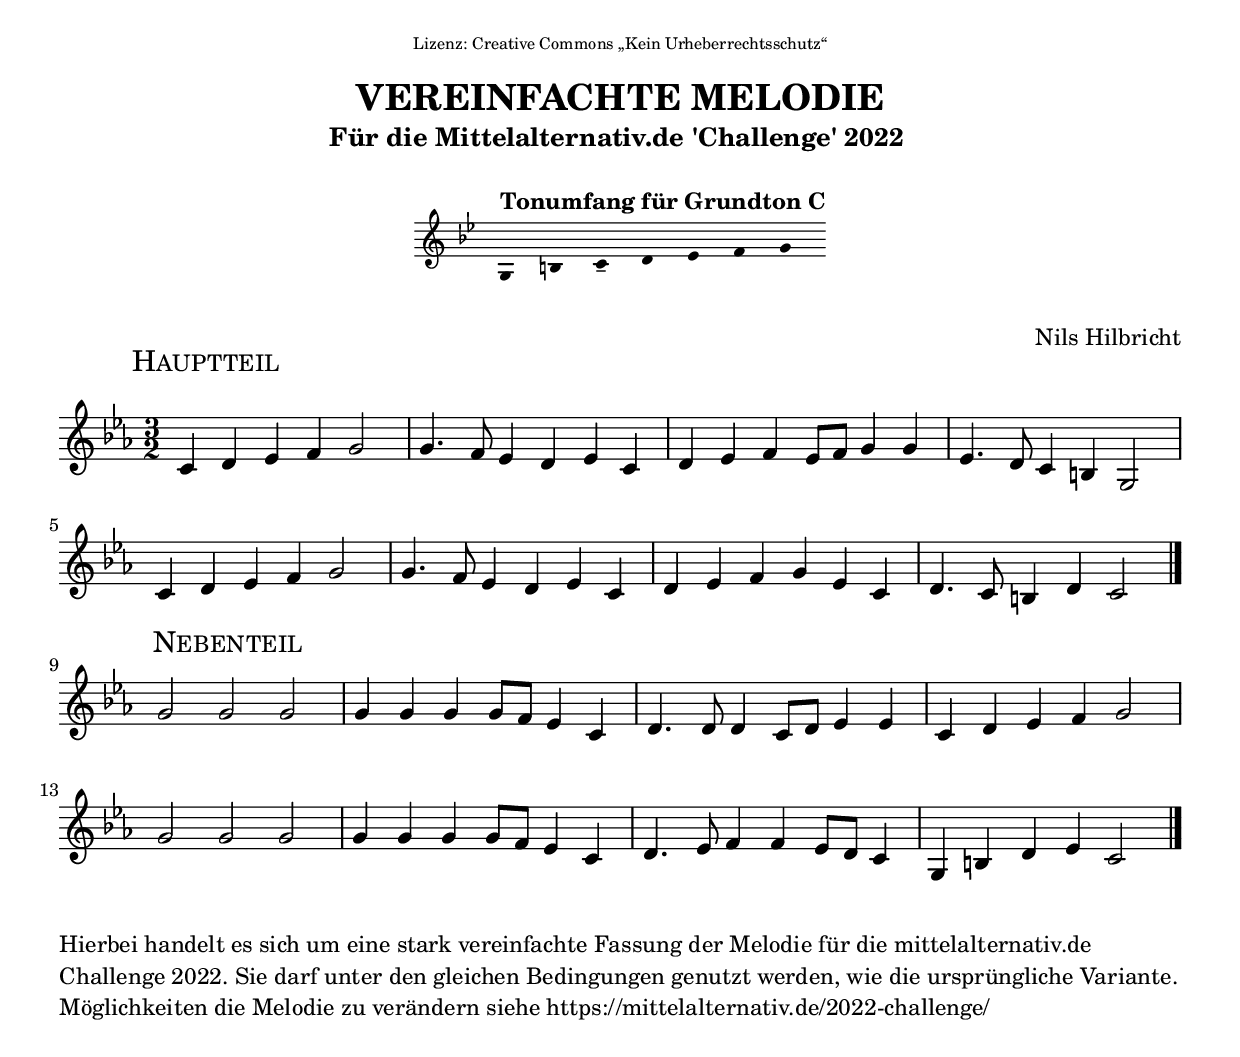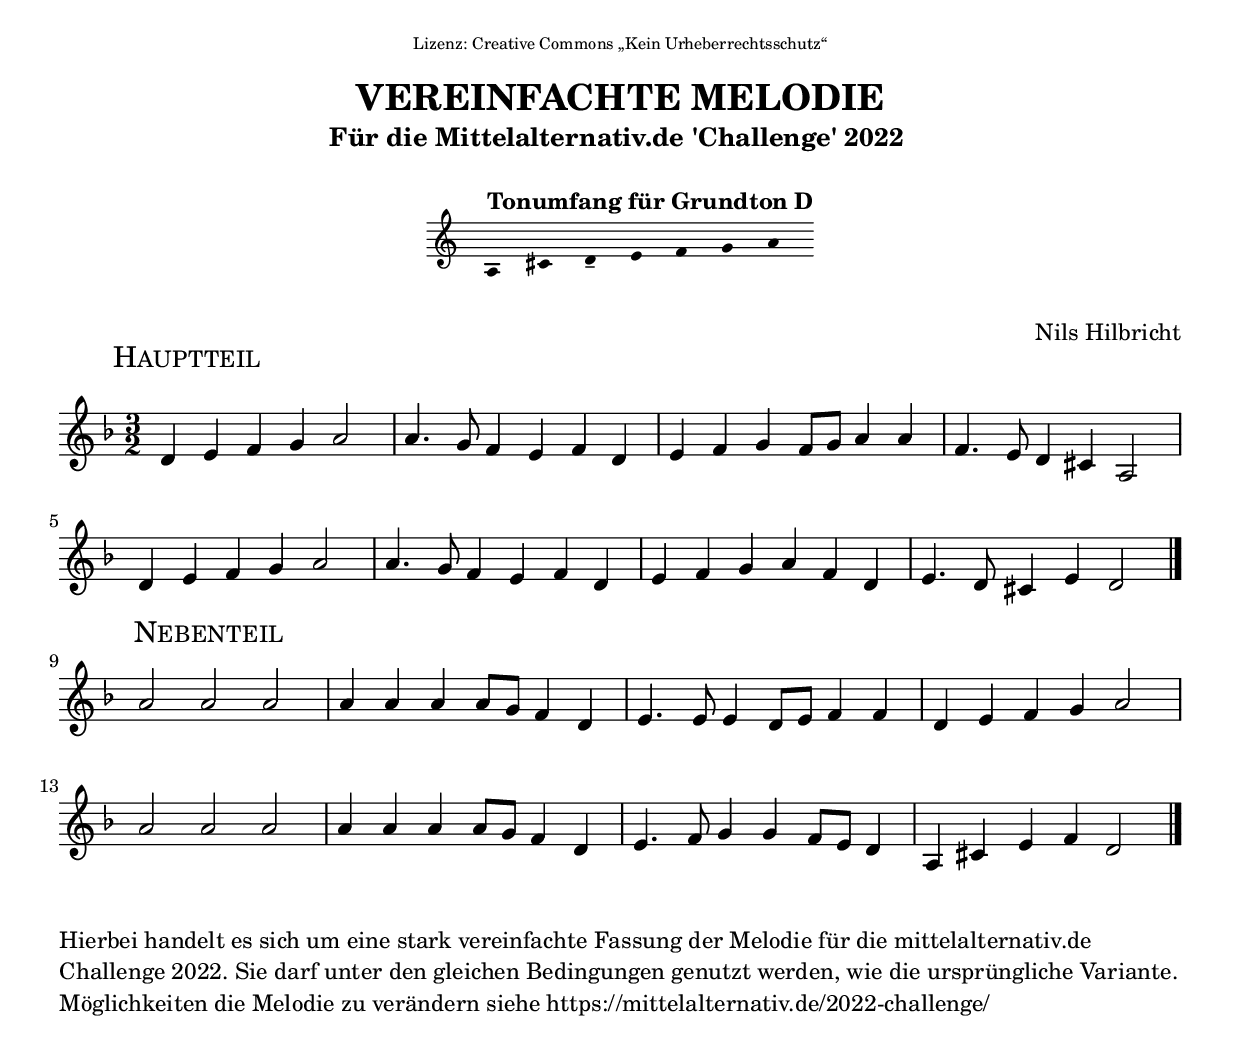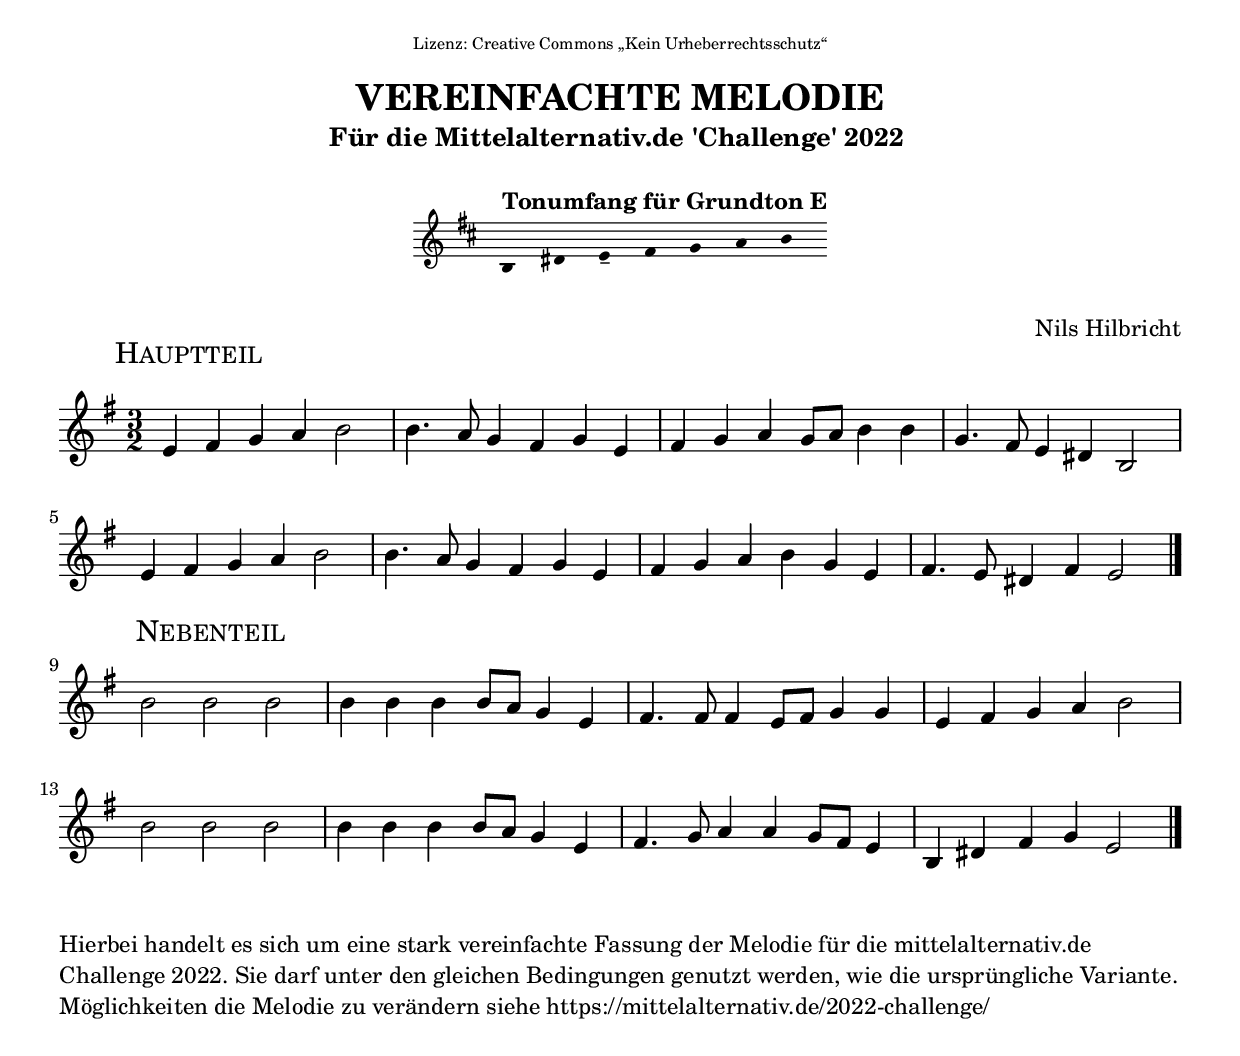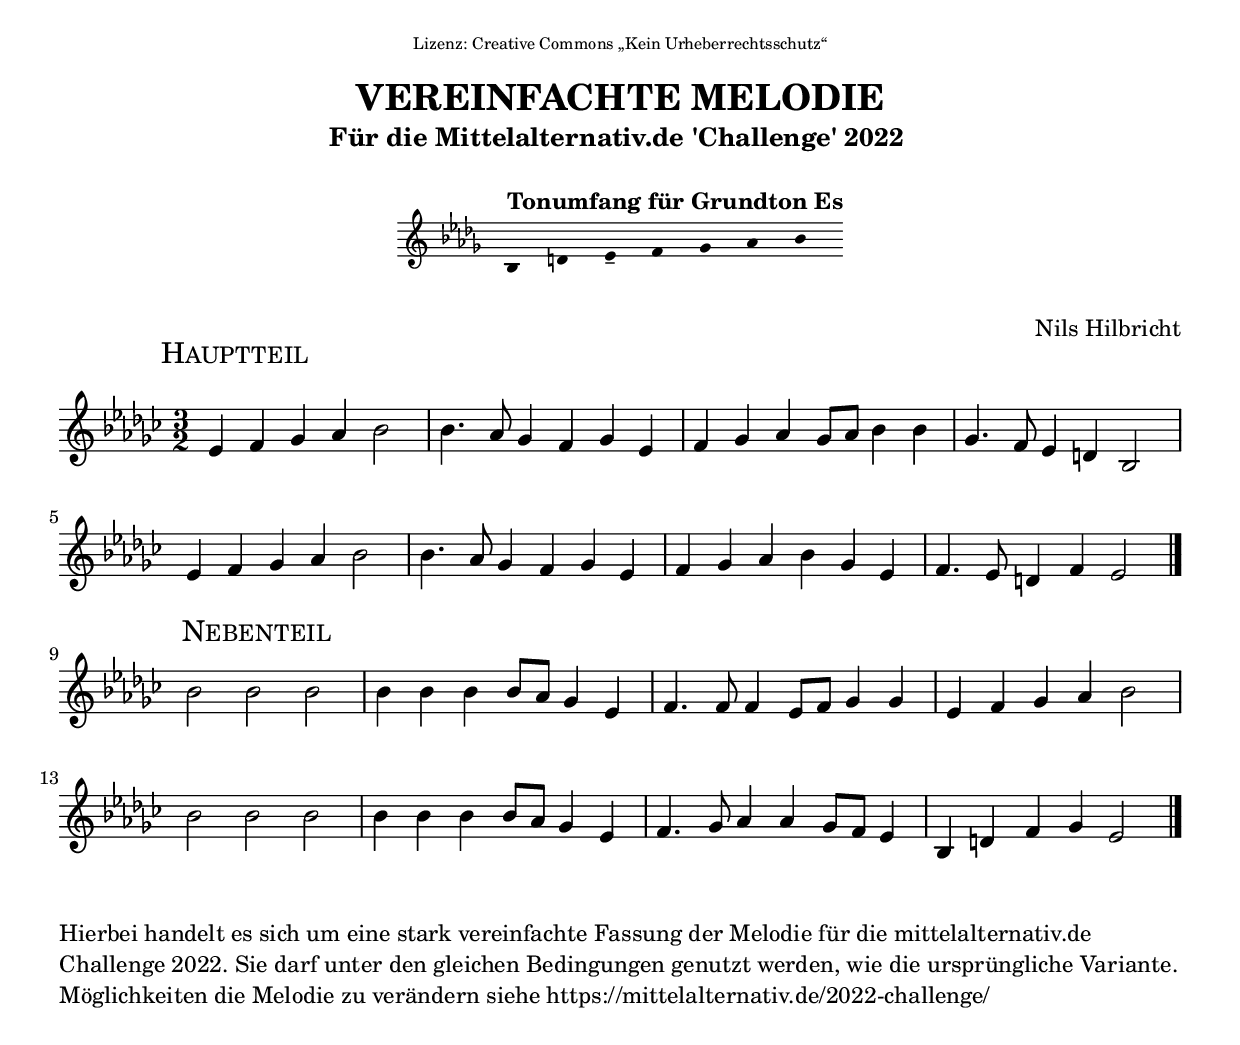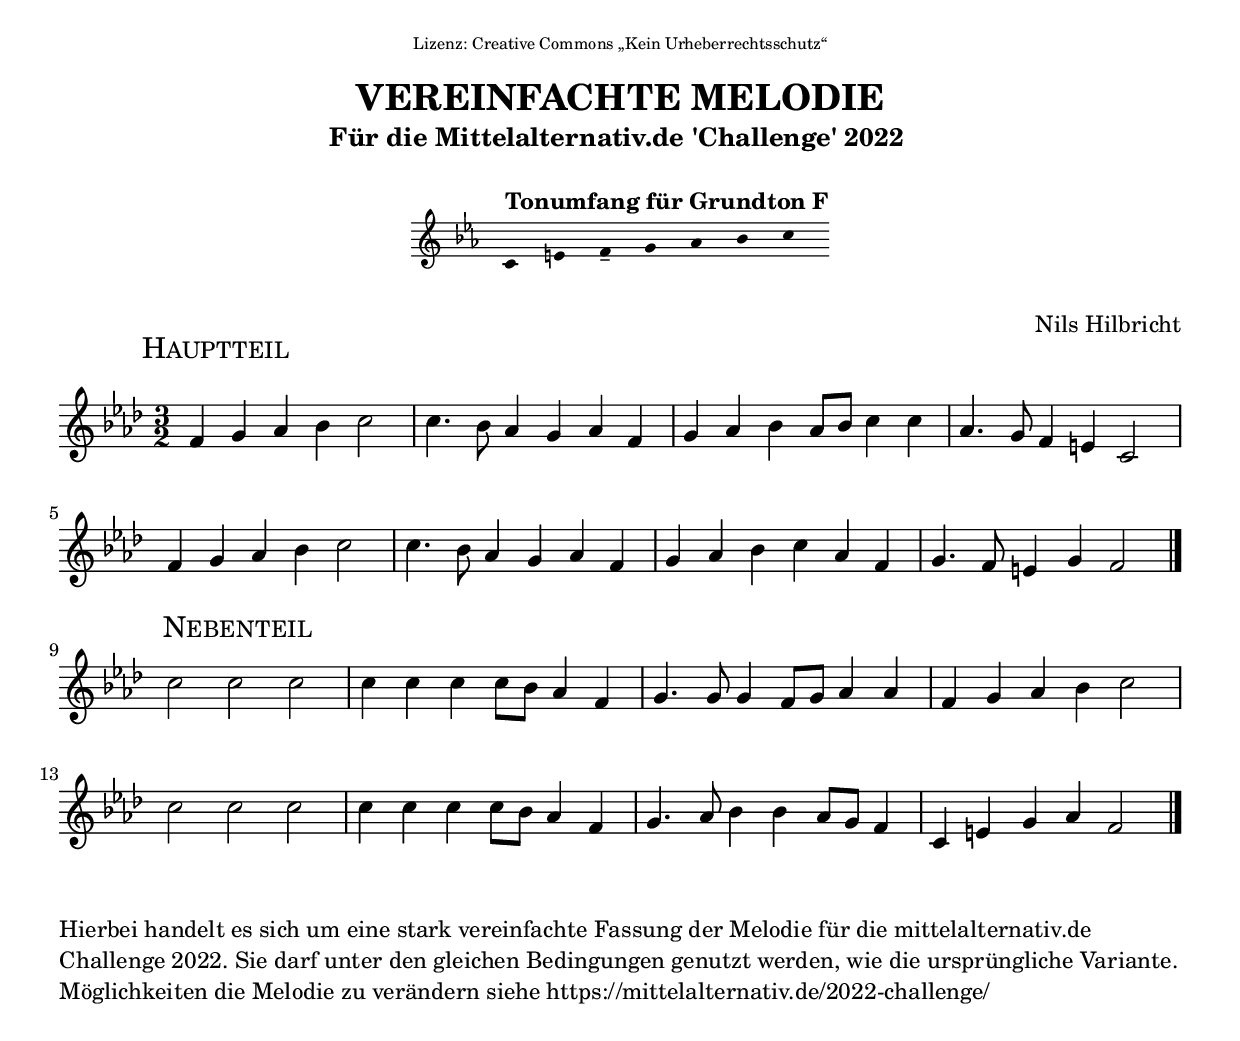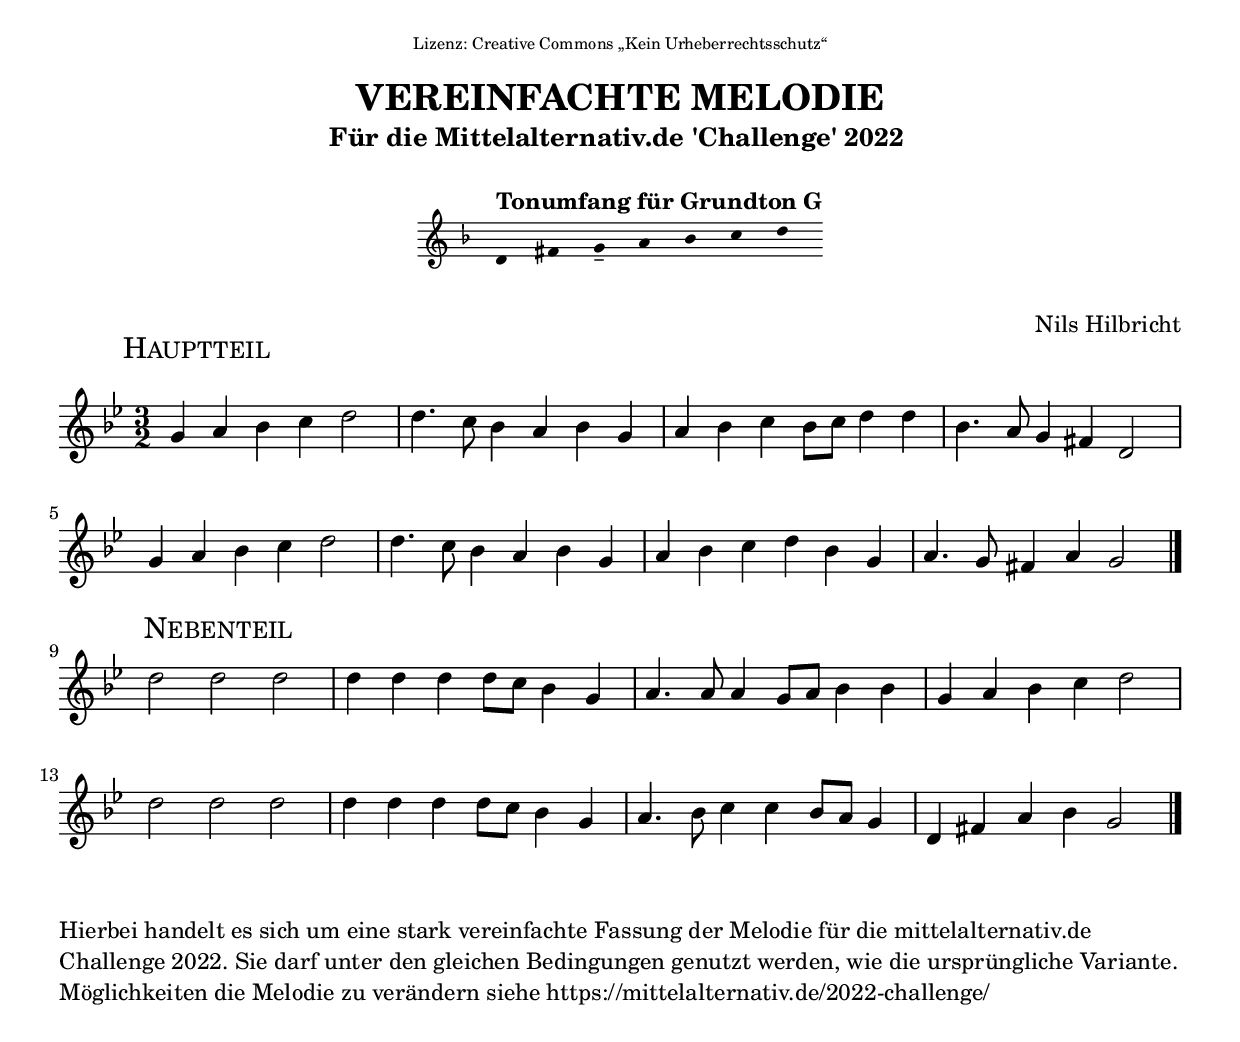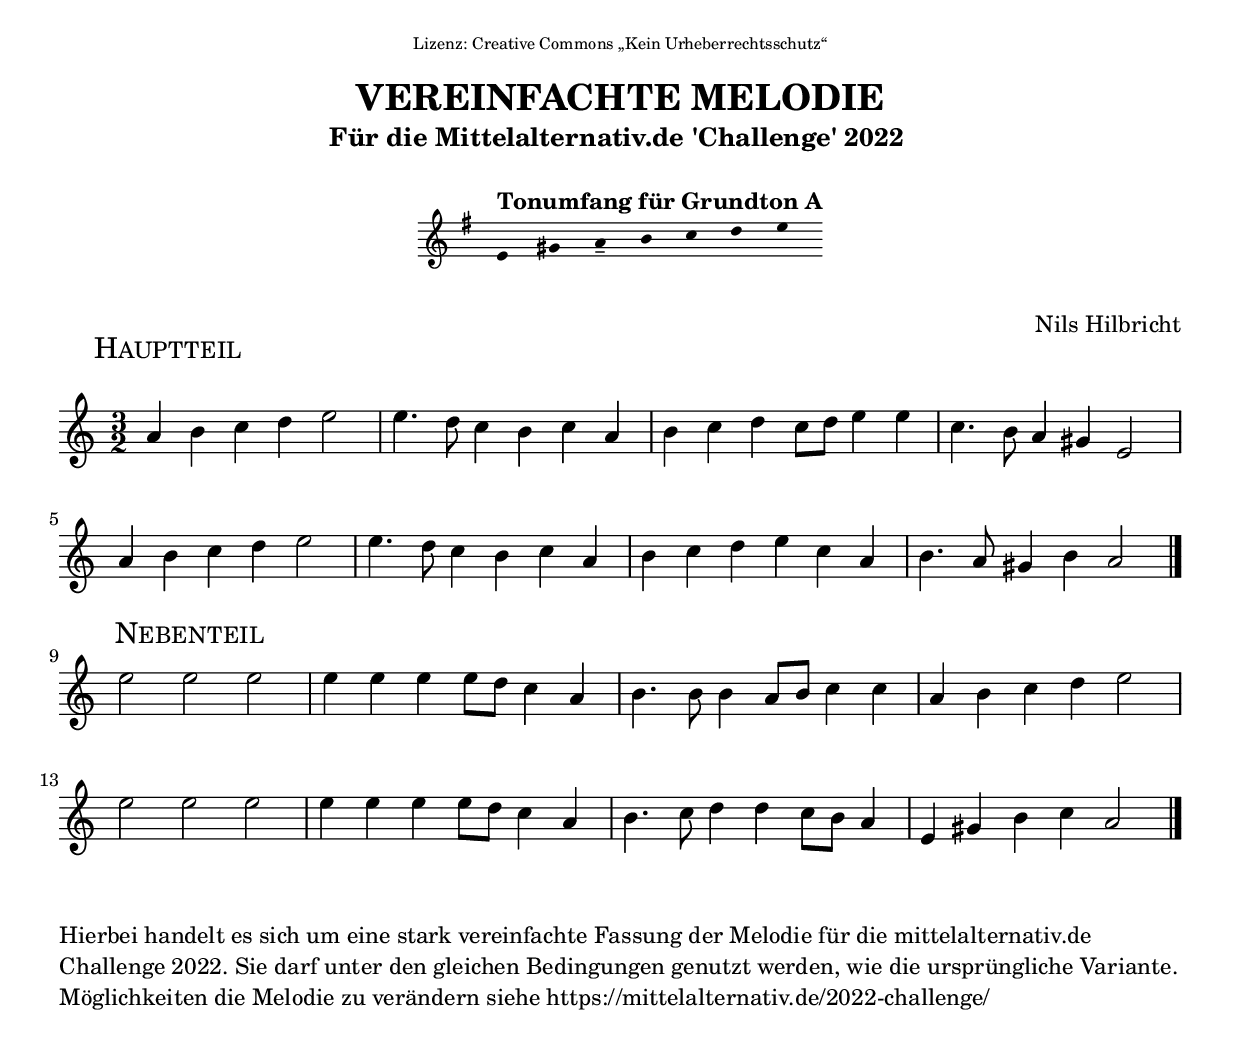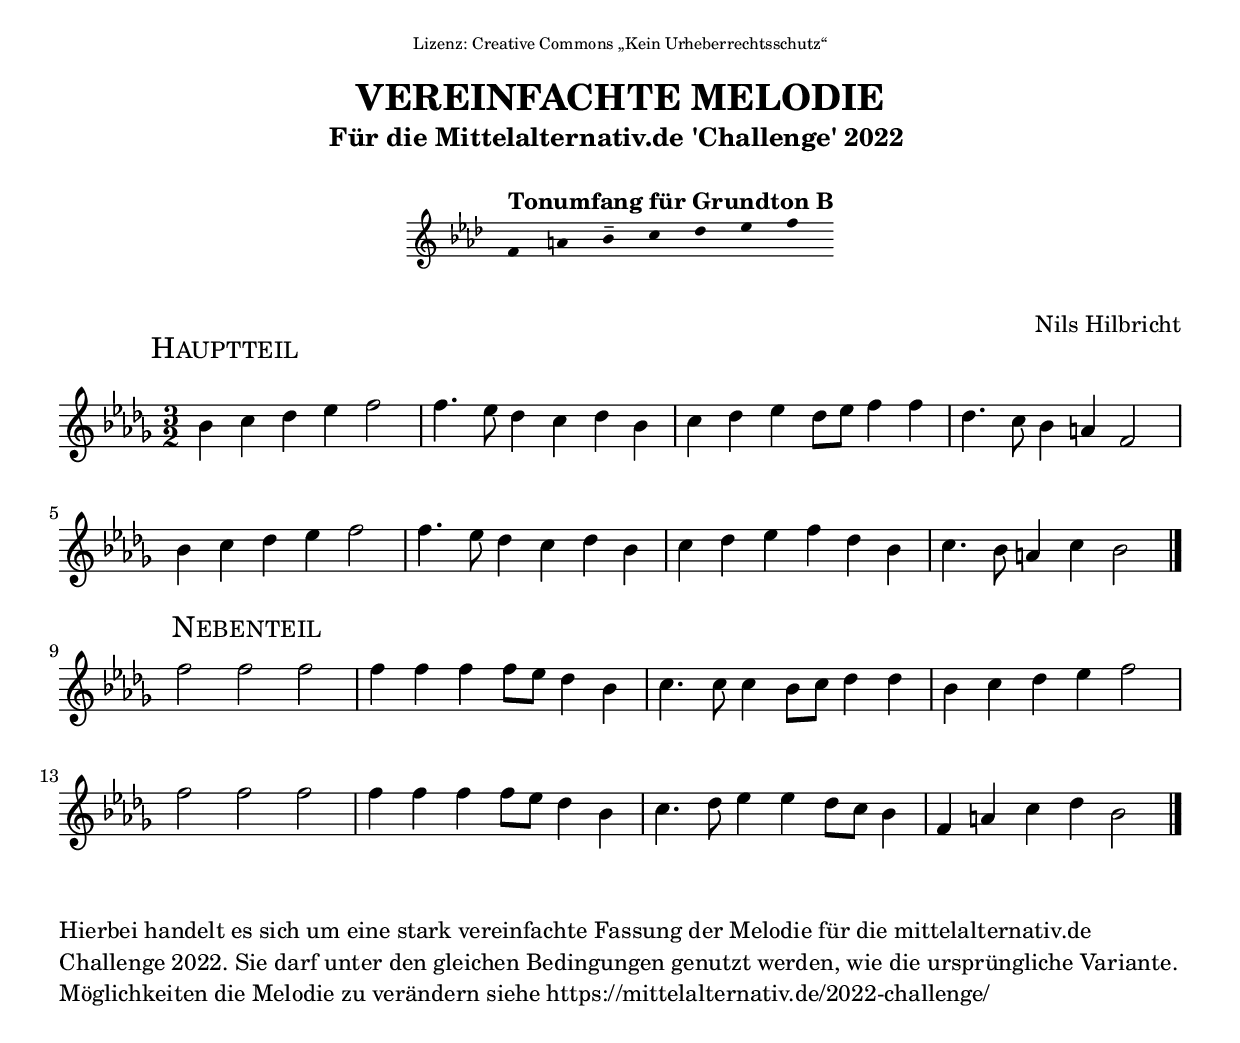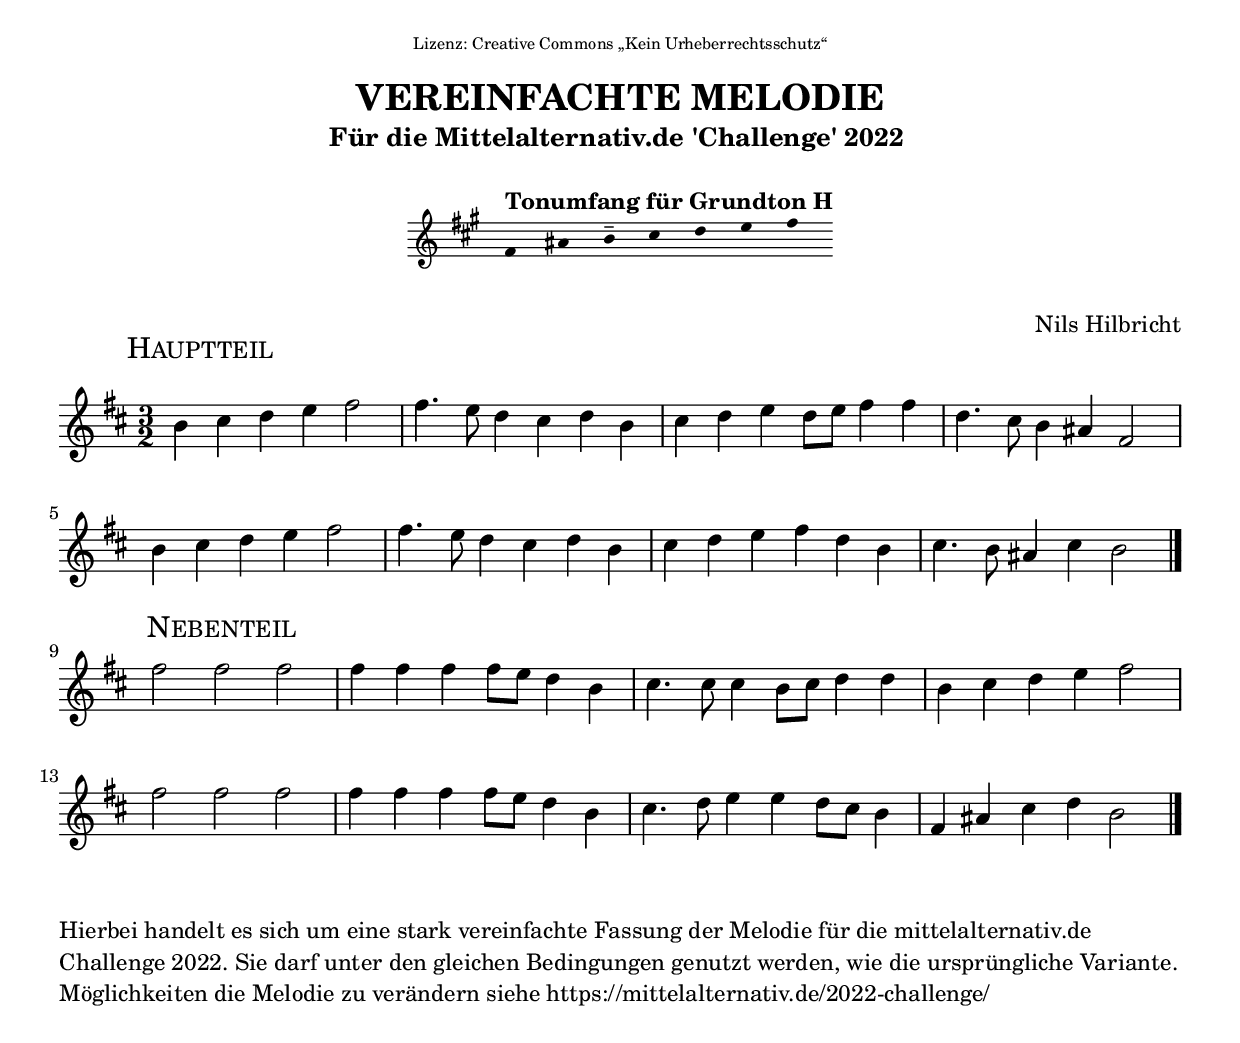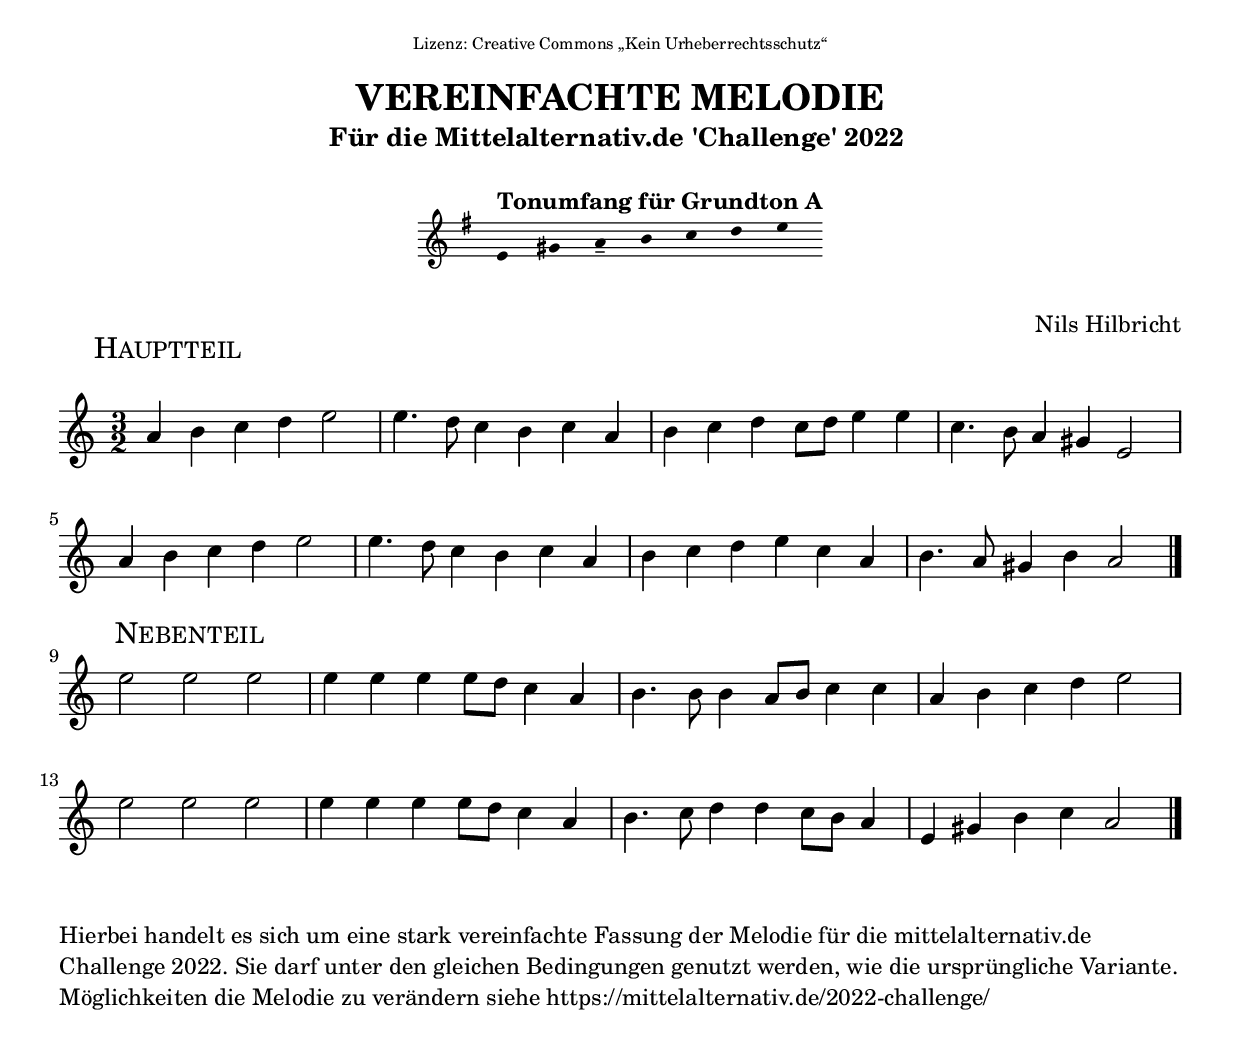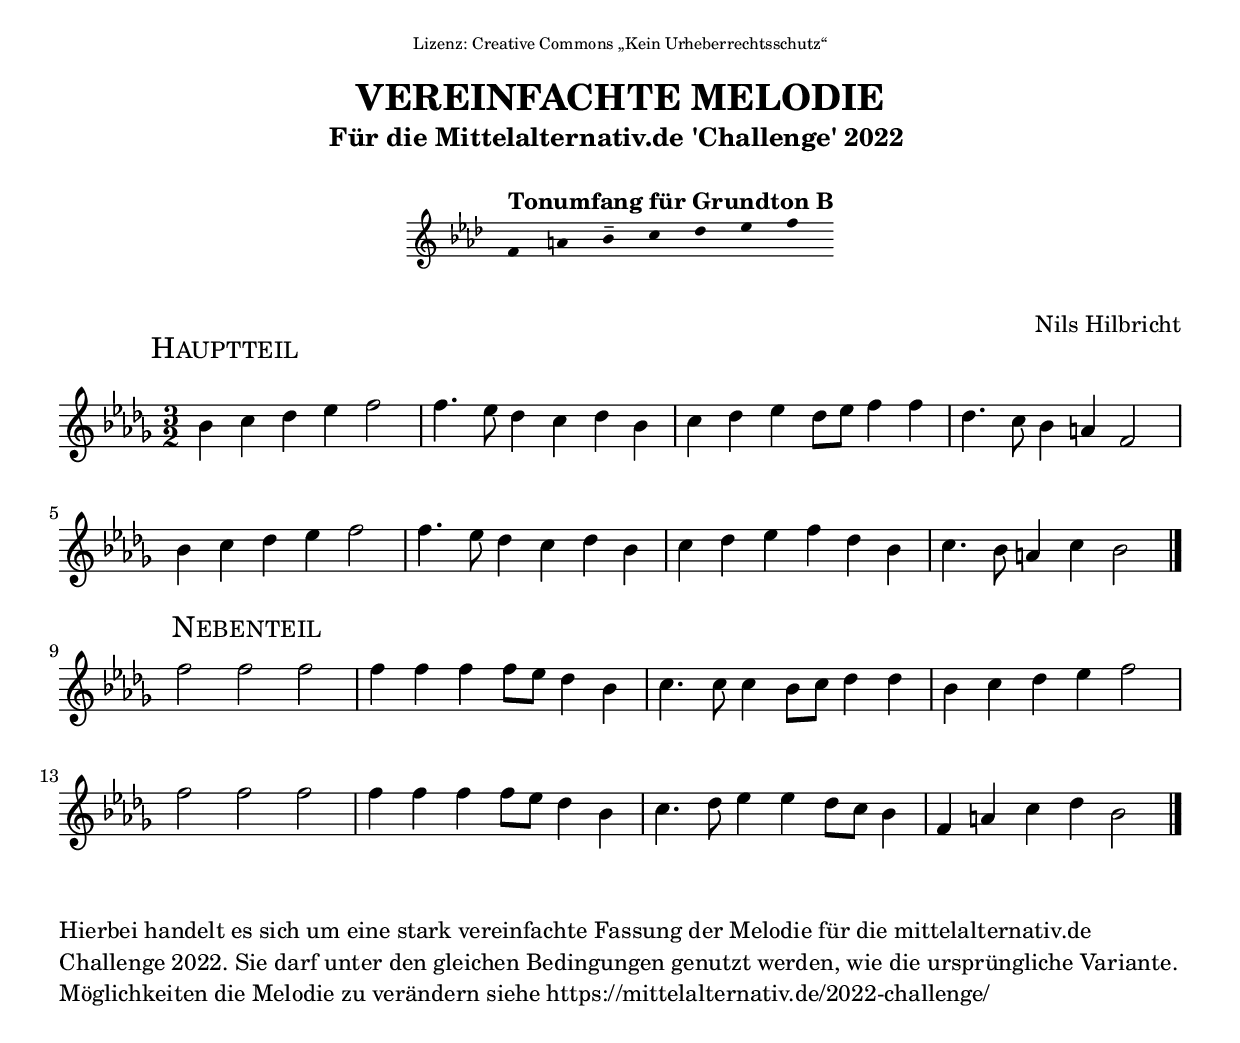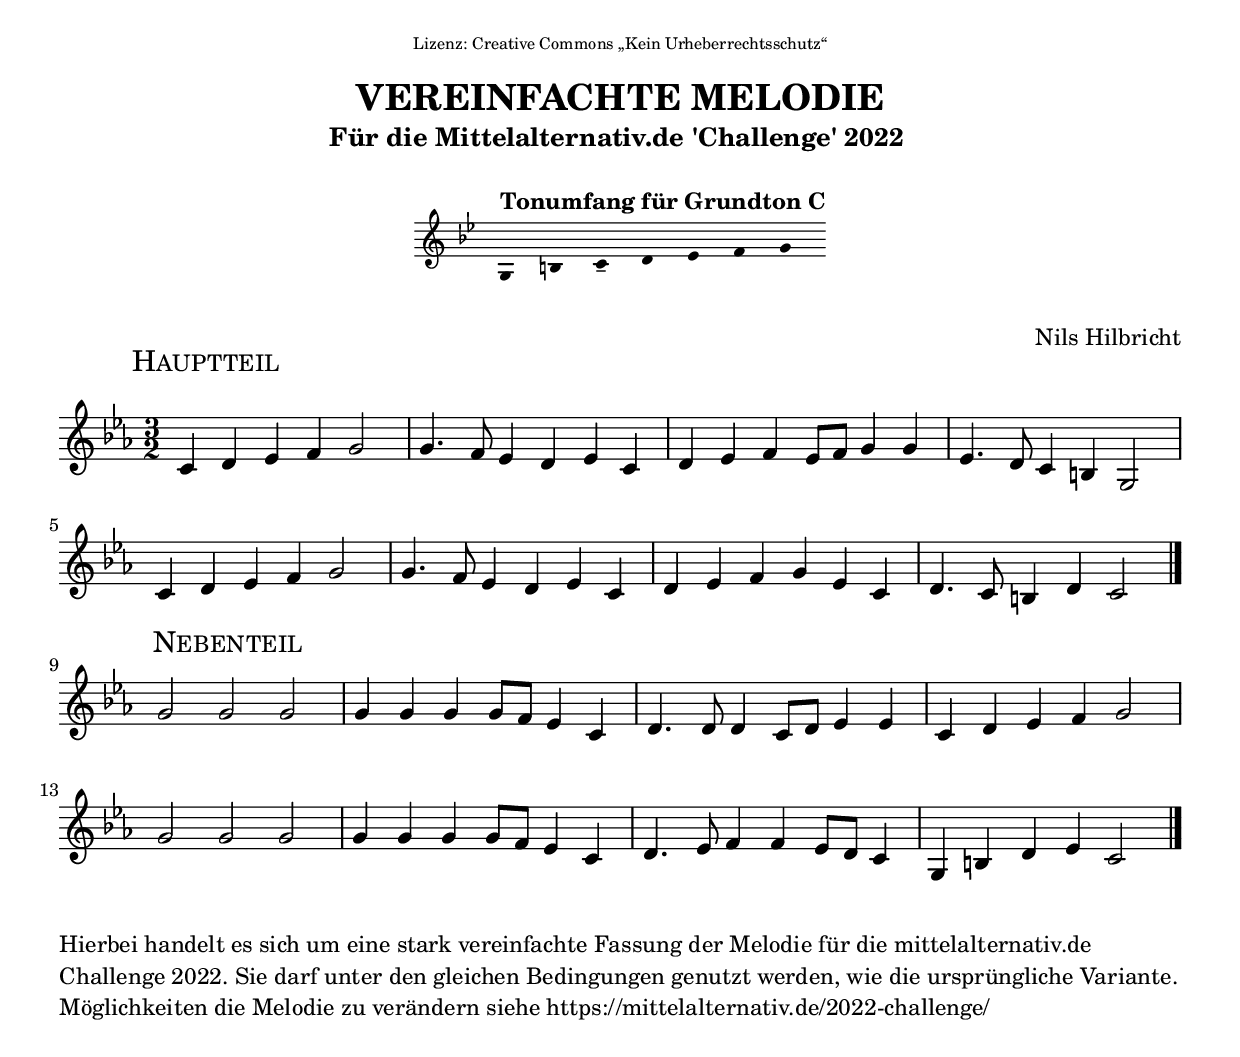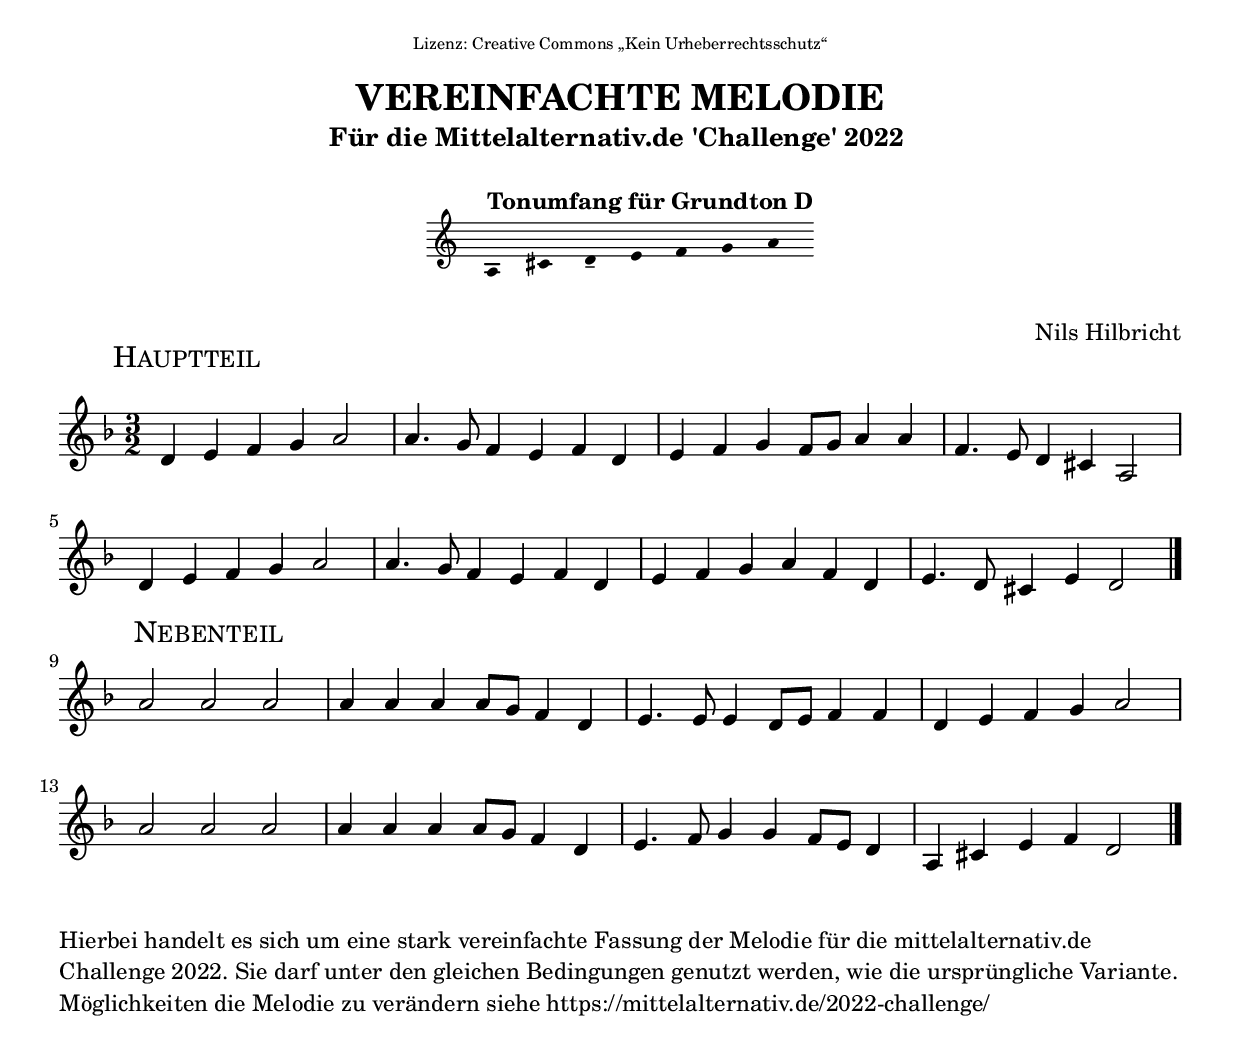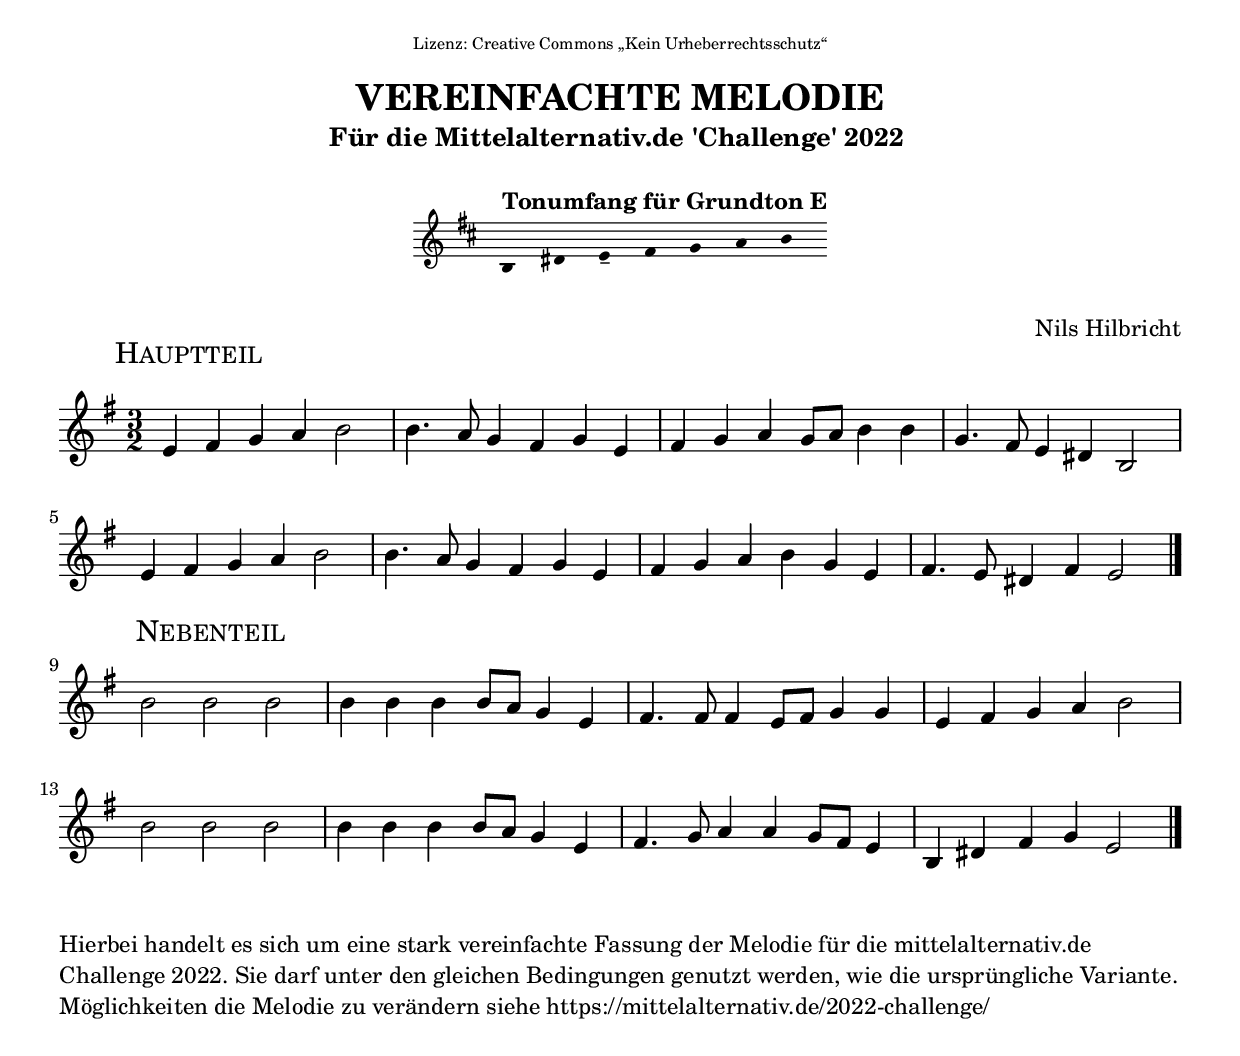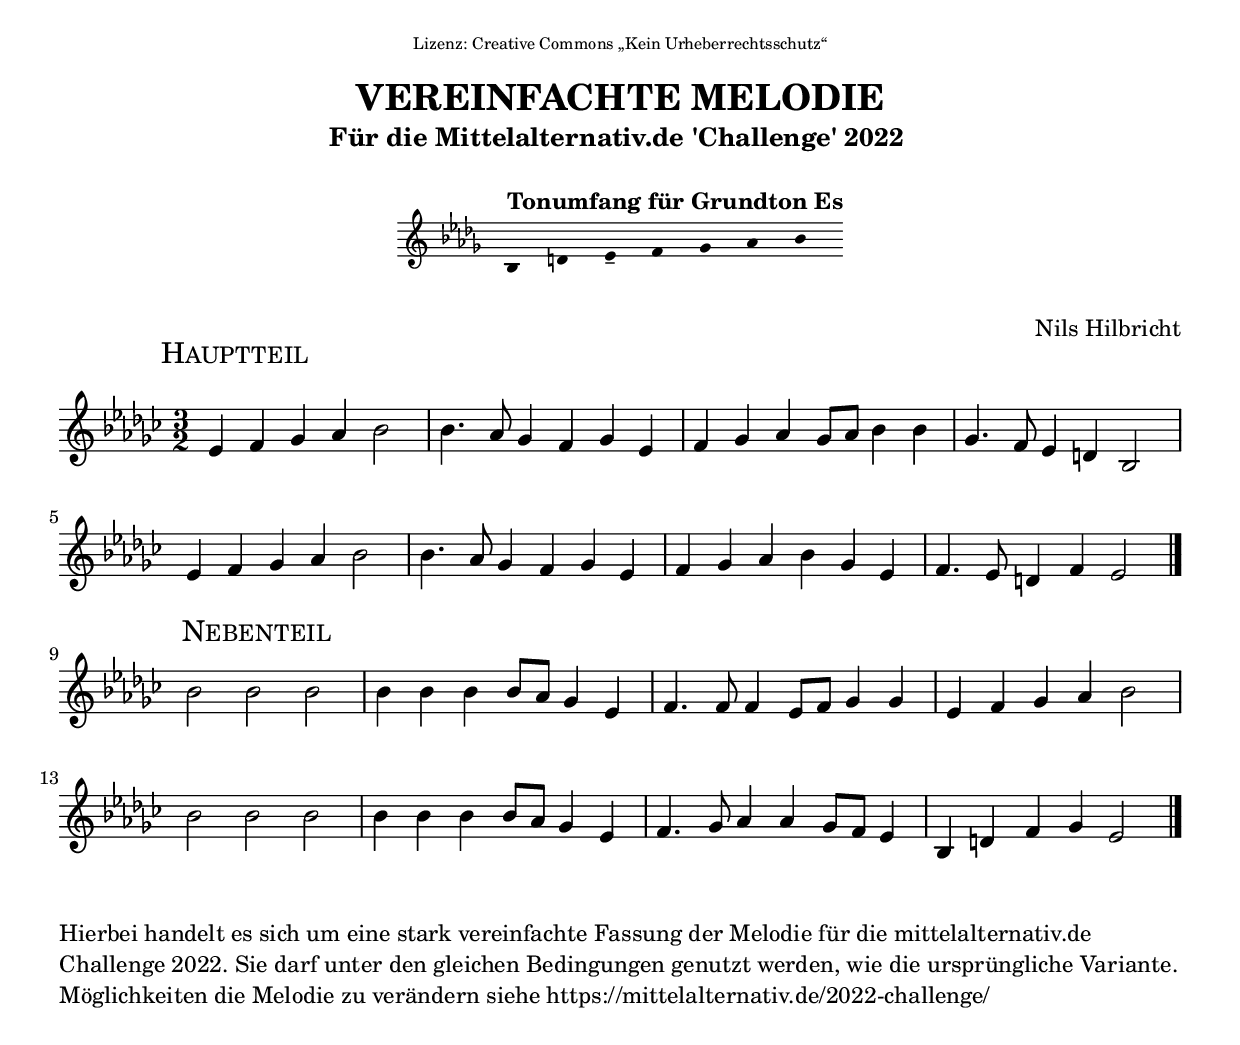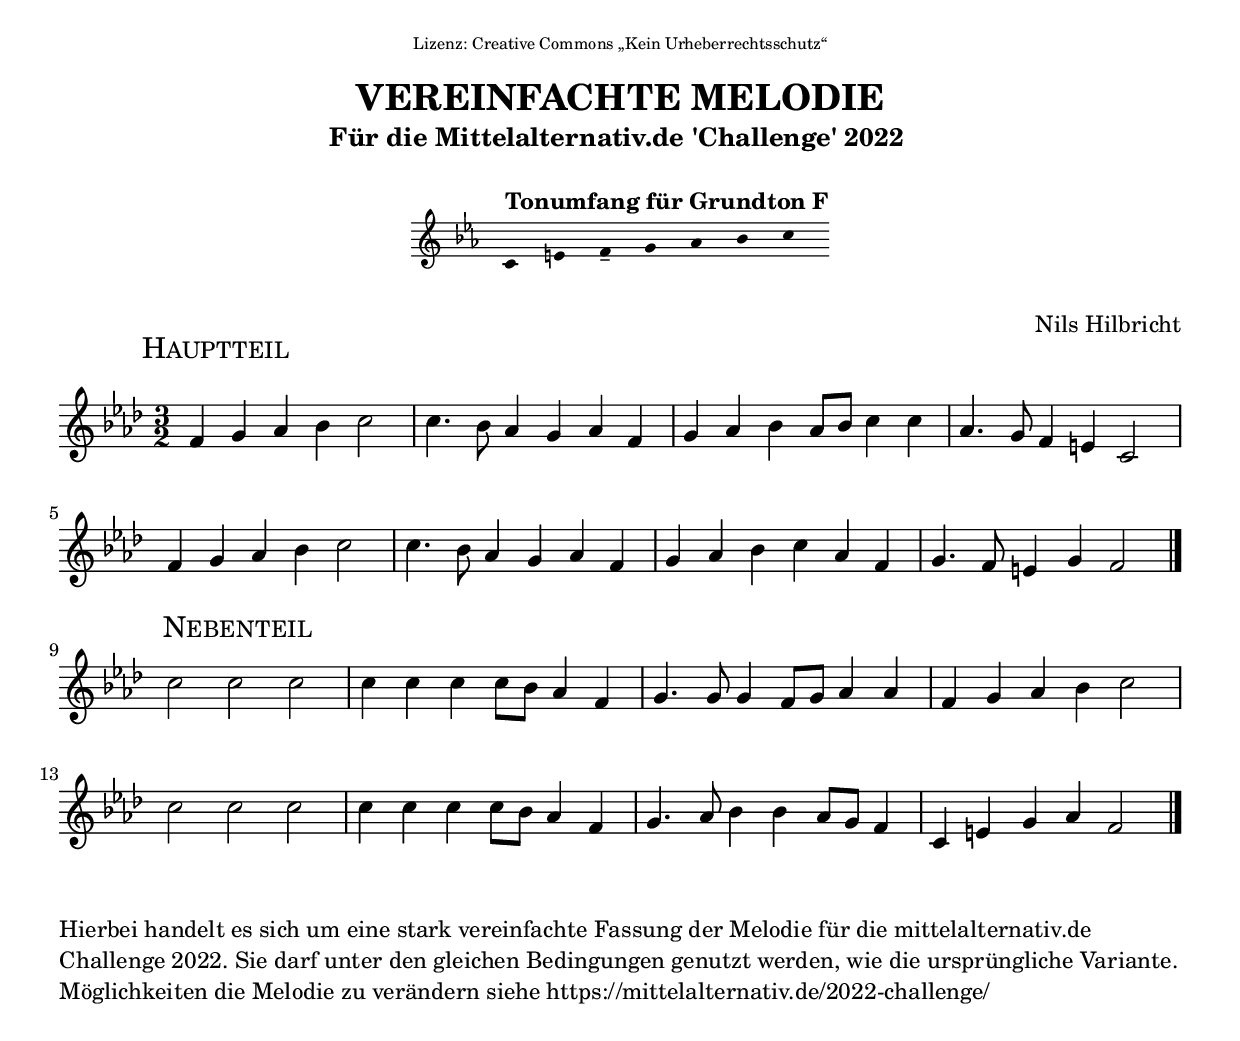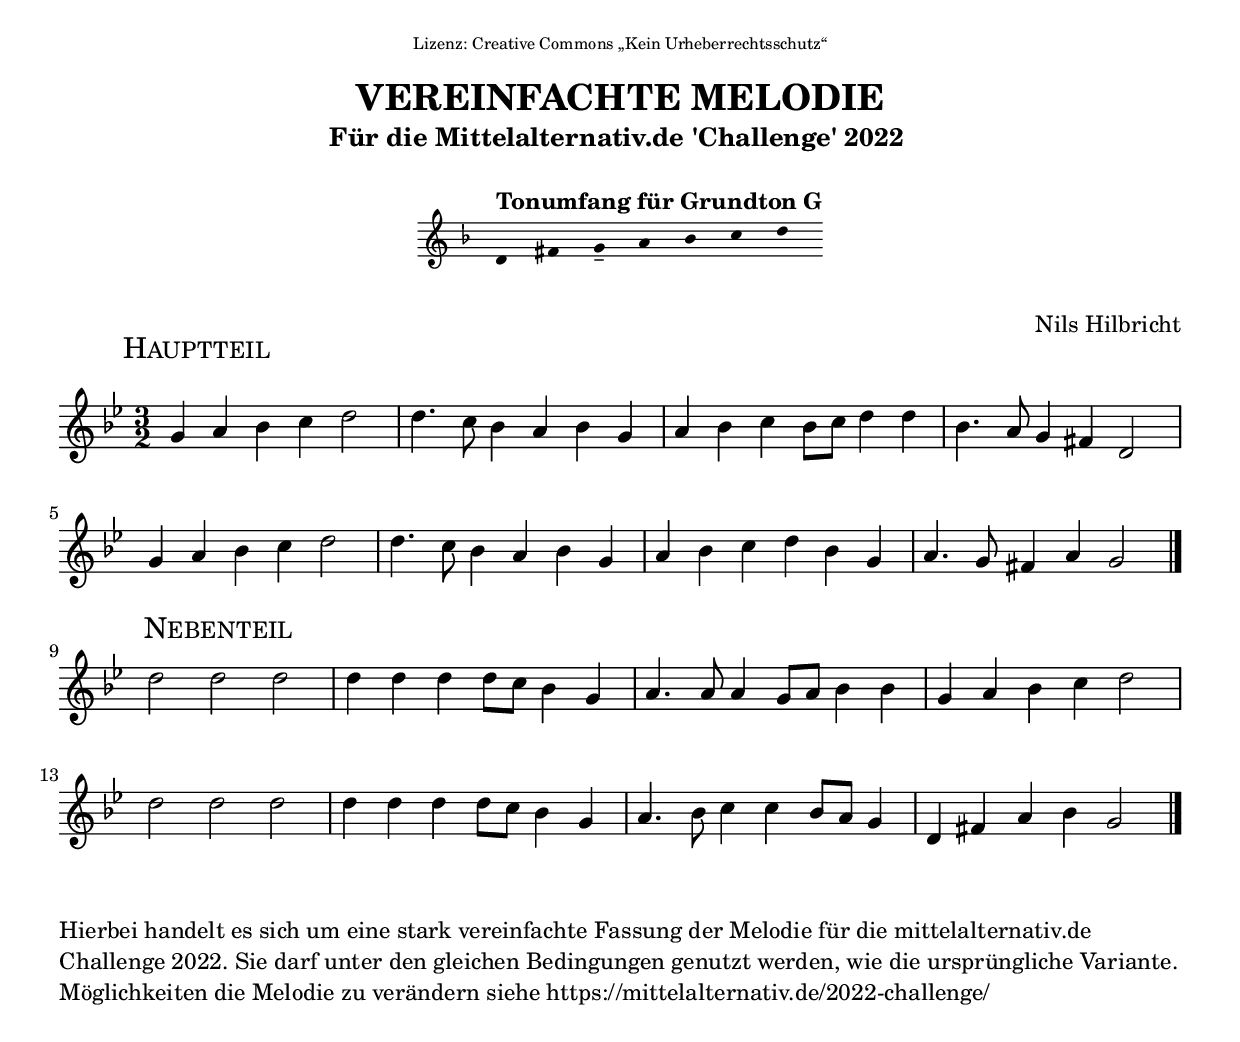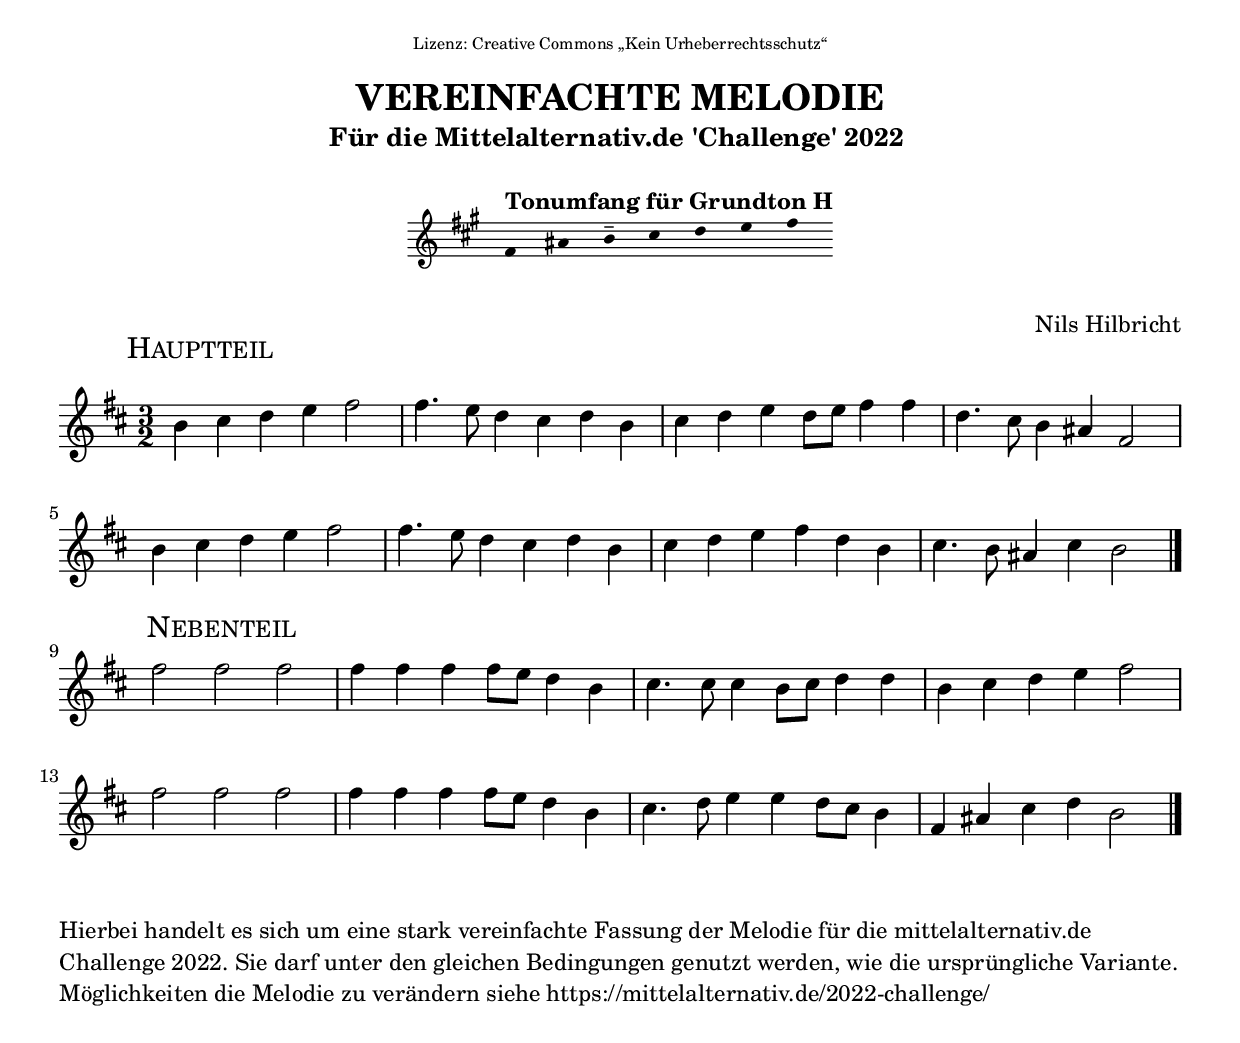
bottomText = \markuplist { \wordwrap-lines {  %Wordwrap will not work with "quotes" around the string
Hierbei handelt es sich um eine stark vereinfachte Fassung der Melodie für die mittelalternativ.de Challenge 2022. Sie darf unter den gleichen Bedingungen genutzt werden, wie die ursprüngliche Variante. Möglichkeiten die Melodie zu verändern siehe https://mittelalternativ.de/2022-challenge/
%The free description must remain on line two only!
} }

%LANGUAGE VARIANT. The language variant MUST remain on line 7 only. No .ly extension please.
%2022-challenge-melody-en-simple

%COLLECTION FILES. Semicolon separated list; Starts with a % comment. MUST remain on line 10 only. No spaces. No trailing ;
%2022-challenge-melodie

%{
bottomText = \markup {
   \column {
        \wordwrap {
            %NO "" QUOTES FOR freeDescription OR WORDWRAP WILL NOT WORK.
            % https://scheme-book.ursliska.de/scheme/data-types/strings.html
            \freeDescription
        }
   }
}
%}

%LICENSE: The website generator is looking for certain phrases which we need to use in the ly-document as well:
%Creative Commons Namensnennung
%Creative Commons Namensnennung mit Weitergabe unter gleichen Bedingungen
%Creative Commons „Kein Urheberrechtsschutz“   #with typographic quotes

\header {
    %title in caps for that classical look and feel.
    title = "VEREINFACHTE MELODIE"
    subtitle = "Für die Mittelalternativ.de 'Challenge' 2022 "
    dedication = \markup { \column { \line { \teeny "Lizenz: Creative Commons „Kein Urheberrechtsschutz“" }  \line { \vspace #1 } } }
    %we use opus instead of composer so the text is actually above the piece, not above the preview-scale
    opus = "Nils Hilbricht"
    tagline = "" % remove lilypond tagline but don't cut off the space
    % Don't use metadata at the bottom as it will extend our pngs to full size
}

%Generated by Laborejo

firstpart = {
    \mark \markup { \smallCaps "Hauptteil" }
    d'4 e'4 f'4 g'4 a'2 |
    a'4. g'8 f'4 e'4 f'4 d'4 |
    e'4 f'4 g'4 f'8 g'8 a'4 a'4 |
    f'4. e'8 d'4 cis'4 a2 ||

    d'4 e'4 f'4 g'4 a'2 |
    a'4. g'8 f'4 e'4 f'4 d'4 |
    e'4 f'4 g'4 a'4 f'4 d'4 |
    e'4. d'8 cis'4 e'4 d'2
    }



secondpart = {
    \mark \markup { \pad-around #2 \smallCaps "Nebenteil" }
    a'2 a'2 a'2 |
    a'4 a'4 a'4 a'8 g'8 f'4 d'4 |
    e'4. e'8 e'4 d'8 e'8 f'4 f'4 |
    d'4 e'4 f'4 g'4 a'2 ||

    a'2 a'2 a'2 | a'4 a'4 a'4 a'8 g'8 f'4 d'4 |
    e'4. f'8 g'4 g'4 f'8 e'8 d'4 |
    a4 cis'4 e'4 f'4 d'2
    }


justmusic = { \clef "treble" \time 3/2  \firstpart \bar "|." \break \secondpart \bar "|."}


% use transpose to root c so our batch transposition below works.
melody = \new Staff \transpose d' c' {
  \set Staff.midiInstrument = "oboe"
  \clef treble
  \key d \minor
  \once \hide Score.MetronomeMark
  \tempo 2 = 80
  \numericTimeSignature

  \justmusic
}


%Set a scale to show all used notes. In the end it must be root C, as the melody above.
%Use Quarter Notes. Mark the root notes with --
scale = { \transpose d c { \key d \dorian a4 cis'4 d'4-- e' f' g' a'  } }

\version "2.20.0"

#(ly:set-option 'midi-extension "mid")

#(set-default-paper-size "a4")
\layout { indent = 0.0\cm }

\paper {
    print-page-number = ##f
}

% \melody is provided by writing another file on top through generate.bash

functionScale =
#(define-scheme-function
     (note noteAsChar)
     (ly:pitch? string-or-music?)
#{
    \markup {
    \fill-line {
        \score {
        \layout { ragged-right = ##t  indent = 0\cm }
        \new Staff
        \with {
            \remove "Time_signature_engraver"
            \remove "Bar_engraver"
            \hide Stem
            alignAboveContext = #"main"
            \omit TimeSignature
            fontSize = #-2
            % Reduce stem length and line spacing to match
            \override StaffSymbol.staff-space = #(magstep -2)
        }

        \transpose c #note \scaleDurations 1/2 { \tempo #(string-append "Tonumfang für Grundton " noteAsChar ) \scale }
        }
    }}
#}
)


spacer = \markup { \vspace #1 }

% Create one big file with all transpositions
% MIDI gets created below in the books section

\bookpart { \spacer \functionScale c "C" \spacer \score { \removeWithTag #'midionly \transpose c c \melody } \bottomText }
\bookpart { \spacer \functionScale d "D" \spacer \score { \removeWithTag #'midionly \transpose c d \melody } \bottomText }
\bookpart { \spacer \functionScale e "E" \spacer \score { \removeWithTag #'midionly \transpose c e \melody } \bottomText }
\bookpart { \spacer \functionScale ees "Es" \spacer \score { \removeWithTag #'midionly \transpose c ees \melody } \bottomText }
\bookpart { \spacer \functionScale f "F" \spacer \score { \removeWithTag #'midionly \transpose c f \melody } \bottomText }
\bookpart { \spacer \functionScale g "G" \spacer \score { \removeWithTag #'midionly \transpose c g \melody } \bottomText }
\bookpart { \spacer \functionScale a "A" \spacer \score { \removeWithTag #'midionly \transpose c a \melody } \bottomText }
\bookpart { \spacer \functionScale bes "B" \spacer \score { \removeWithTag #'midionly \transpose c bes \melody } \bottomText }
\bookpart { \spacer \functionScale b "H" \spacer \score { \removeWithTag #'midionly \transpose c b \melody } \bottomText }

% Create individual files.
% One pdf and midi for each transposition

\book {
    \bookOutputSuffix "c"
    \spacer \functionScale c "C" \spacer

    \score {
        \removeWithTag #'midionly
        \transpose c c \melody
        \layout { }
    }
    \bottomText
    \score {
        % If there is only a \midi block in a \score (i.e. without any \layout block), then only MIDI output will be produced. No musical notation will be typeset.
        \unfoldRepeats \transpose c c \melody
        \midi { }
    }
}


\book {
    \bookOutputSuffix "d"
    \spacer \functionScale d "D" \spacer

    \score {
        \removeWithTag #'midionly
        \transpose c d \melody
        \layout { }
    }
    \bottomText
    \score {
        % If there is only a \midi block in a \score (i.e. without any \layout block), then only MIDI output will be produced. No musical notation will be typeset.
        \unfoldRepeats \transpose c d \melody
        \midi { }
    }
}


\book {
    \bookOutputSuffix "e"
    \spacer \functionScale e "E" \spacer

    \score {
        \removeWithTag #'midionly
        \transpose c e \melody
        \layout { }
    }
    \bottomText
    \score {
        % If there is only a \midi block in a \score (i.e. without any \layout block), then only MIDI output will be produced. No musical notation will be typeset.
        \unfoldRepeats \transpose c e \melody
        \midi { }
    }
}


\book {
    \bookOutputSuffix "es"
    \spacer \functionScale ees "Es" \spacer


    \score {
        \removeWithTag #'midionly
        \transpose c es \melody
        \layout { }
    }
    \bottomText
    \score {
        % If there is only a \midi block in a \score (i.e. without any \layout block), then only MIDI output will be produced. No musical notation will be typeset.
        \unfoldRepeats \transpose c es \melody
        \midi { }
    }
}


\book {
    \bookOutputSuffix "f"
    \spacer \functionScale f "F" \spacer
    \score {
        \removeWithTag #'midionly
        \transpose c f \melody
        \layout { }
    }
    \bottomText
    \score {
        % If there is only a \midi block in a \score (i.e. without any \layout block), then only MIDI output will be produced. No musical notation will be typeset.
        \unfoldRepeats \transpose c f \melody
        \midi { }
    }
}

\book {
    \bookOutputSuffix "g"
    \spacer \functionScale g "G" \spacer
    \score {
        \removeWithTag #'midionly
        \transpose c g \melody
        \layout { }
    }
    \bottomText
    \score {
        % If there is only a \midi block in a \score (i.e. without any \layout block), then only MIDI output will be produced. No musical notation will be typeset.
        \unfoldRepeats \transpose c g \melody
        \midi { }
    }
}

\book {
    \bookOutputSuffix "a"
    \spacer \functionScale a "A" \spacer
    \score {
        \removeWithTag #'midionly
        \transpose c a \melody
        \layout { }
    }
    \bottomText
    \score {
        % If there is only a \midi block in a \score (i.e. without any \layout block), then only MIDI output will be produced. No musical notation will be typeset.
        \unfoldRepeats \transpose c a \melody
        \midi { }
    }
}

\book {
    %book-suffix is the filename. We want German note names, so b.
    \bookOutputSuffix "b"
    \spacer \functionScale bes "B" \spacer
    \score {
        \removeWithTag #'midionly
        \transpose c bes \melody
        \layout { }
    }
    \bottomText
    \score {
        % If there is only a \midi block in a \score (i.e. without any \layout block), then only MIDI output will be produced. No musical notation will be typeset.
        \unfoldRepeats \transpose c bes \melody
        \midi { }
    }
}

\book {
    \bookOutputSuffix "h"
    \spacer \functionScale b "H" \spacer
    \score {
        \removeWithTag #'midionly
        \transpose c b \melody
        \layout { }
    }
    \bottomText
    \score {
        % If there is only a \midi block in a \score (i.e. without any \layout block), then only MIDI output will be produced. No musical notation will be typeset.
        \unfoldRepeats \transpose c b \melody
        \midi { }
    }
}


% \book { \bookOutputSuffix "d"  \score { \header { piece = "In D" } \transpose c d \melody \layout { } \midi { } } }
